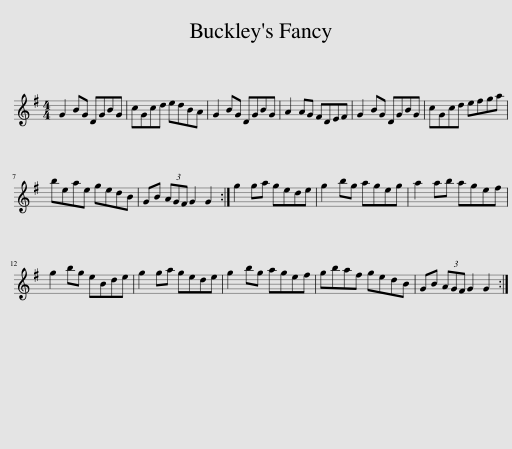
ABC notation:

X:1
L:1/8
M:4/4
I:linebreak $
K:G
V:1 treble
V:1
 G2 BG DGBG | cGcd edBA | G2 BG DGBG | A2 AG FDEF | G2 BG DGBG | %5
 cGcd efga |$ beae gedB | GB (3AGF G2 G2 :| g2 ga gede | g2 bg ageg | %10
 a2 ab agef |$ g2 bg eBde | g2 ga gede | g2 bg agef | gbaf gedB | %15
 GB (3AGF G2 G2 :| %16
